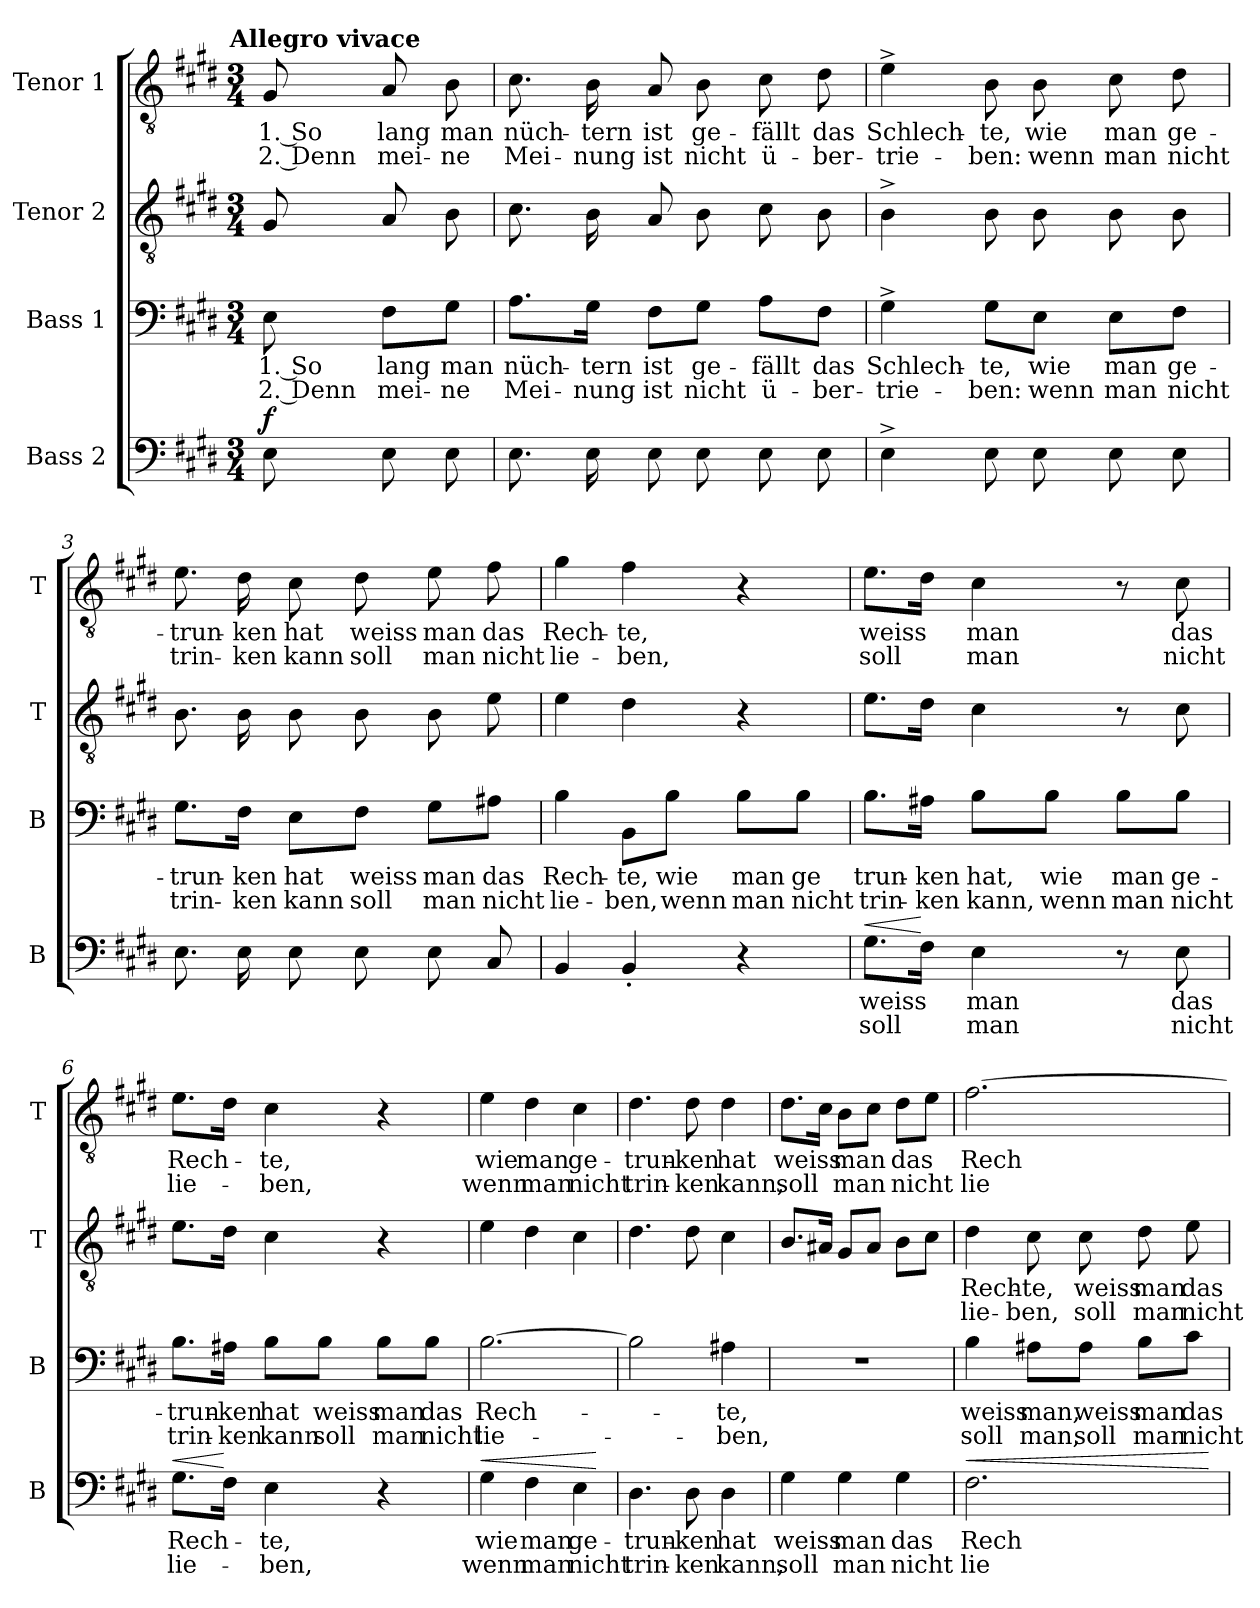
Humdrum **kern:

**kern	**text	**text	**dynam	**kern	**text	**text	**kern	**text	**text	**kern	**text	**text
*part4	*part4	*part4	*part4	*part3	*part3	*part3	*part2	*part2	*part2	*part1	*part1	*part1
*staff4	*staff4	*staff4	*staff4	*staff3	*staff3	*staff3	*staff2	*staff2	*staff2	*staff1	*staff1	*staff1
*I"Bass 2	*	*	*	*I"Bass 1	*	*	*I"Tenor 2	*	*	*I"Tenor 1	*	*
*I'B	*	*	*	*I'B	*	*	*I'T	*	*	*I'T	*	*
*clefF4	*	*	*	*clefF4	*	*	*clefGv2	*	*	*clefGv2	*	*
*k[f#c#g#d#]	*	*	*	*k[f#c#g#d#]	*	*	*k[f#c#g#d#]	*	*	*k[f#c#g#d#]	*	*
!!LO:TX:omd:t=Allegro vivace
*M3/4	*	*	*	*M3/4	*	*	*M3/4	*	*	*M3/4	*	*
*MM160	*	*	*	*MM160	*	*	*MM160	*	*	*MM160	*	*
=	=	=	=	=	=	=	=	=	=	=	=	=
!	!	!	!LO:DY:a	!	!	!	!	!	!	!	!	!
8E	.	.	f	8E	1. So	2. Denn	8G#	.	.	8G#	1. So	2. Denn
8E	.	.	.	8F#\L	lang	mei-	8A	.	.	8A	lang	mei-
8E	.	.	.	8G#\J	man	-ne	8B	.	.	8B	man	-ne
=1	=1	=1	=1	=1	=1	=1	=1	=1	=1	=1	=1	=1
8.E	.	.	.	8.A\L	nüch-	Mei-	8.c#	.	.	8.c#	nüch-	Mei-
16E	.	.	.	16G#\Jk	-tern	-nung	16B	.	.	16B	-tern	-nung
8E	.	.	.	8F#\L	ist	ist	8A	.	.	8A	ist	ist
8E	.	.	.	8G#\J	ge-	nicht	8B	.	.	8B	ge-	nicht
8E	.	.	.	8A\L	-fällt	ü-	8c#	.	.	8c#	-fällt	ü-
8E	.	.	.	8F#\J	das	-ber-	8B	.	.	8d#	das	-ber-
=2	=2	=2	=2	=2	=2	=2	=2	=2	=2	=2	=2	=2
4E^	.	.	.	4G#^	Schlech-	-trie-	4B^	.	.	4e^	Schlech-	-trie-
8E	.	.	.	8G#\L	-te,	-ben:	8B	.	.	8B	-te,	-ben:
8E	.	.	.	8E\J	wie	wenn	8B	.	.	8B	wie	wenn
8E	.	.	.	8E\L	man	man	8B	.	.	8c#	man	man
8E	.	.	.	8F#\J	ge-	nicht	8B	.	.	8d#	ge-	nicht
=3	=3	=3	=3	=3	=3	=3	=3	=3	=3	=3	=3	=3
8.E	.	.	.	8.G#\L	-trun-	trin-	8.B	.	.	8.e	-trun-	trin-
16E	.	.	.	16F#\Jk	-ken	-ken	16B	.	.	16d#	-ken	-ken
8E	.	.	.	8E\L	hat	kann	8B	.	.	8c#	hat	kann
8E	.	.	.	8F#\J	weiss	soll	8B	.	.	8d#	weiss	soll
8E	.	.	.	8G#\L	man	man	8B	.	.	8e	man	man
8C#	.	.	.	8A#X\J	das	nicht	8e	.	.	8f#	das	nicht
=4	=4	=4	=4	=4	=4	=4	=4	=4	=4	=4	=4	=4
4BB	.	.	.	4B	Rech-	lie-	4e	.	.	4g#	Rech-	lie-
4BB'	.	.	.	8BB\L	-te,	-ben,	4d#	.	.	4f#	-te,	-ben,
.	.	.	.	8B\J	wie	wenn	.	.	.	.	.	.
4r	.	.	.	8B\L	man	man	4r	.	.	4r	.	.
.	.	.	.	8B\J	ge	nicht	.	.	.	.	.	.
=5	=5	=5	=5	=5	=5	=5	=5	=5	=5	=5	=5	=5
!	!	!	!LO:HP:a	!	!	!	!	!	!	!	!	!
8.G#L	weiss	soll	<	8.B\L	trun-	trin-	8.eL	.	.	8.eL	weiss	soll
16F#Jk	.	.	[	16A#X\Jk	-ken	-ken	16d#Jk	.	.	16d#Jk	.	.
4E	man	man	.	8B\L	hat,	kann,	4c#	.	.	4c#	man	man
.	.	.	.	8B\J	wie	wenn	.	.	.	.	.	.
8r	.	.	.	8B\L	man	man	8r	.	.	8r	.	.
8E	das	nicht	.	8B\J	ge-	nicht	8c#	.	.	8c#	das	nicht
=6	=6	=6	=6	=6	=6	=6	=6	=6	=6	=6	=6	=6
!	!	!	!LO:HP:a	!	!	!	!	!	!	!	!	!
8.G#L	Rech-	lie-	<	8.B\L	-trun-	trin-	8.eL	.	.	8.eL	Rech-	lie-
16F#Jk	.	.	[	16A#X\Jk	-ken	-ken	16d#Jk	.	.	16d#Jk	.	.
4E	-te,	-ben,	.	8B\L	hat	kann	4c#	.	.	4c#	-te,	-ben,
.	.	.	.	8B\J	weiss	soll	.	.	.	.	.	.
4r	.	.	.	8B\L	man	man	4r	.	.	4r	.	.
.	.	.	.	8B\J	das	nicht	.	.	.	.	.	.
=7	=7	=7	=7	=7	=7	=7	=7	=7	=7	=7	=7	=7
!	!	!	!LO:HP:a	!	!	!	!	!	!	!	!	!
4G#	wie	wenn	<	[2.B	Rech-	lie-	4e	.	.	4e	wie	wenn
4F#	man	man	.	.	.	.	4d#	.	.	4d#	man	man
4E	ge-	nicht	.	.	.	.	4c#	.	.	4c#	ge-	nicht
.	.	.	[	.	.	.	.	.	.	.	.	.
=8	=8	=8	=8	=8	=8	=8	=8	=8	=8	=8	=8	=8
4.D#	-trun-	trin-	.	2B]	.	.	4.d#	.	.	4.d#	-trun-	trin-
8D#	-ken	-ken	.	.	.	.	8d#	.	.	8d#	-ken	-ken
4D#	hat	kann,	.	4A#X	-te,	-ben,	4c#	.	.	4d#	hat	kann,
=9	=9	=9	=9	=9	=9	=9	=9	=9	=9	=9	=9	=9
4G#	weiss	soll	.	2.r	.	.	8.BL	.	.	8.d#L	weiss	soll
.	.	.	.	.	.	.	16A#XJk	.	.	16c#Jk	.	.
4G#	man	man	.	.	.	.	8G#L	.	.	8BL	man	man
.	.	.	.	.	.	.	8A#J	.	.	8c#J	.	.
4G#	das	nicht	.	.	.	.	8BL	.	.	8d#L	das	nicht
.	.	.	.	.	.	.	8c#J	.	.	8eJ	.	.
=10	=10	=10	=10	=10	=10	=10	=10	=10	=10	=10	=10	=10
!	!	!	!LO:HP:a	!	!	!	!	!	!	!	!	!
2.F#	Rech-	lie-	<	4B	weiss	soll	4d#	Rech-	lie-	[2.f#	Rech-	lie-
.	.	.	.	8A#X\L	man,	man,	8c#	-te,	-ben,	.	.	.
.	.	.	.	8A#\J	weiss	soll	8c#	weiss	soll	.	.	.
.	.	.	.	8B\L	man	man	8d#	man	man	.	.	.
.	.	.	.	8c#\J	das	nicht	8e	das	nicht	.	.	.
.	.	.	[	.	.	.	.	.	.	.	.	.
=	=	=	=	=	=	=	=	=	=	=	=	=
*-	*-	*-	*-	*-	*-	*-	*-	*-	*-	*-	*-	*-
